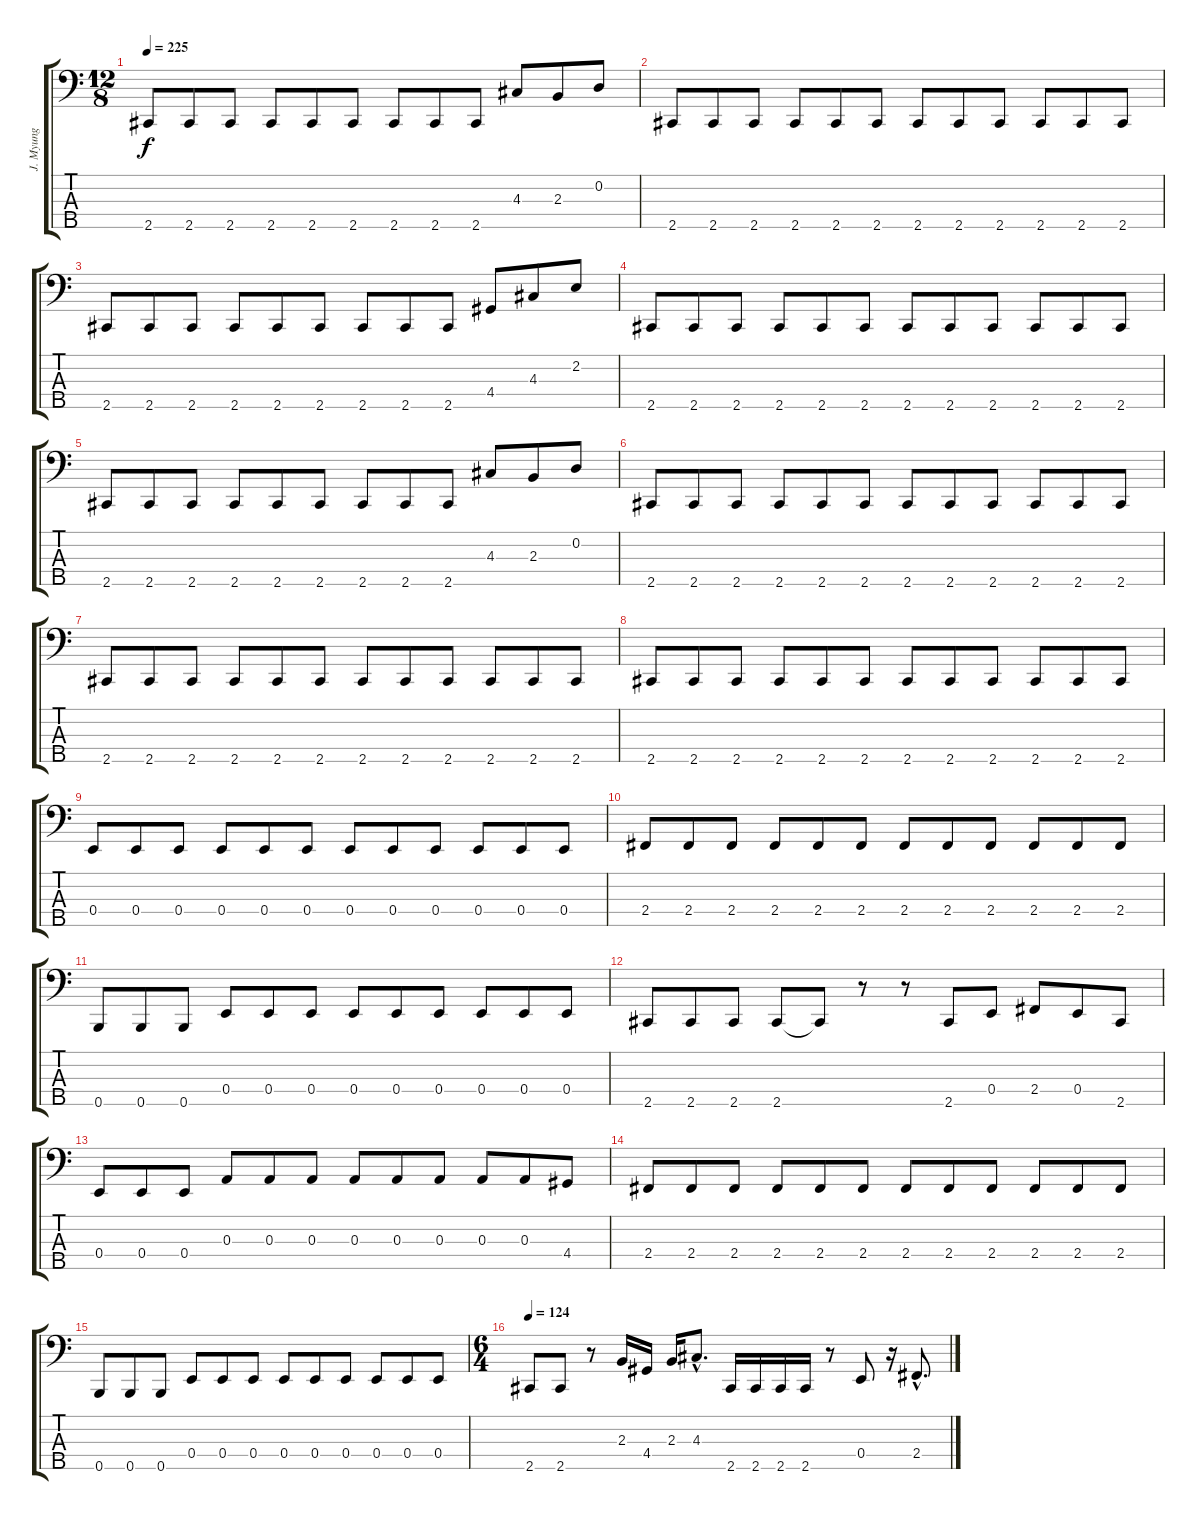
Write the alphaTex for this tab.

\track ("J. Myung" "J. Myung") {instrument electricbassfinger}
\staff {score tabs}
\tuning (G2 D2 A1 E1 B0) {hide}
\ts (12 8)
\tempo 225
\clef f4
\ks c
2.5.8{dy f} 2.5.8 2.5.8 2.5.8 2.5.8 2.5.8 2.5.8 2.5.8 2.5.8 4.3.8 2.3.8 0.2.8 |
2.5.8 2.5.8 2.5.8 2.5.8 2.5.8 2.5.8 2.5.8 2.5.8 2.5.8 2.5.8 2.5.8 2.5.8 |
2.5.8 2.5.8 2.5.8 2.5.8 2.5.8 2.5.8 2.5.8 2.5.8 2.5.8 4.4.8 4.3.8 2.2.8 |
2.5.8 2.5.8 2.5.8 2.5.8 2.5.8 2.5.8 2.5.8 2.5.8 2.5.8 2.5.8 2.5.8 2.5.8 |
2.5.8 2.5.8 2.5.8 2.5.8 2.5.8 2.5.8 2.5.8 2.5.8 2.5.8 4.3.8 2.3.8 0.2.8 |
2.5.8 2.5.8 2.5.8 2.5.8 2.5.8 2.5.8 2.5.8 2.5.8 2.5.8 2.5.8 2.5.8 2.5.8 |
2.5.8 2.5.8 2.5.8 2.5.8 2.5.8 2.5.8 2.5.8 2.5.8 2.5.8 2.5.8 2.5.8 2.5.8 |
2.5.8 2.5.8 2.5.8 2.5.8 2.5.8 2.5.8 2.5.8 2.5.8 2.5.8 2.5.8 2.5.8 2.5.8 |
0.4.8 0.4.8 0.4.8 0.4.8 0.4.8 0.4.8 0.4.8 0.4.8 0.4.8 0.4.8 0.4.8 0.4.8 |
2.4.8 2.4.8 2.4.8 2.4.8 2.4.8 2.4.8 2.4.8 2.4.8 2.4.8 2.4.8 2.4.8 2.4.8 |
0.5.8 0.5.8 0.5.8 0.4.8 0.4.8 0.4.8 0.4.8 0.4.8 0.4.8 0.4.8 0.4.8 0.4.8 |
2.5.8 2.5.8 2.5.8 2.5.8 2.5{t}.8 r.8 r.8 2.5.8 0.4.8 2.4.8 0.4.8 2.5.8 |
0.4.8 0.4.8 0.4.8 0.3.8 0.3.8 0.3.8 0.3.8 0.3.8 0.3.8 0.3.8 0.3.8 4.4.8 |
2.4.8 2.4.8 2.4.8 2.4.8 2.4.8 2.4.8 2.4.8 2.4.8 2.4.8 2.4.8 2.4.8 2.4.8 |
0.5.8 0.5.8 0.5.8 0.4.8 0.4.8 0.4.8 0.4.8 0.4.8 0.4.8 0.4.8 0.4.8 0.4.8 |
\ts (6 4)
\tempo 124
2.5.8 2.5.8 r.8 2.3.16 4.4.16 2.3.16 4.3{hac}.8{d} 2.5.16 2.5.16 2.5.16 2.5.16 r.8 0.4.8 r.16 2.4{hac}.8{d}
